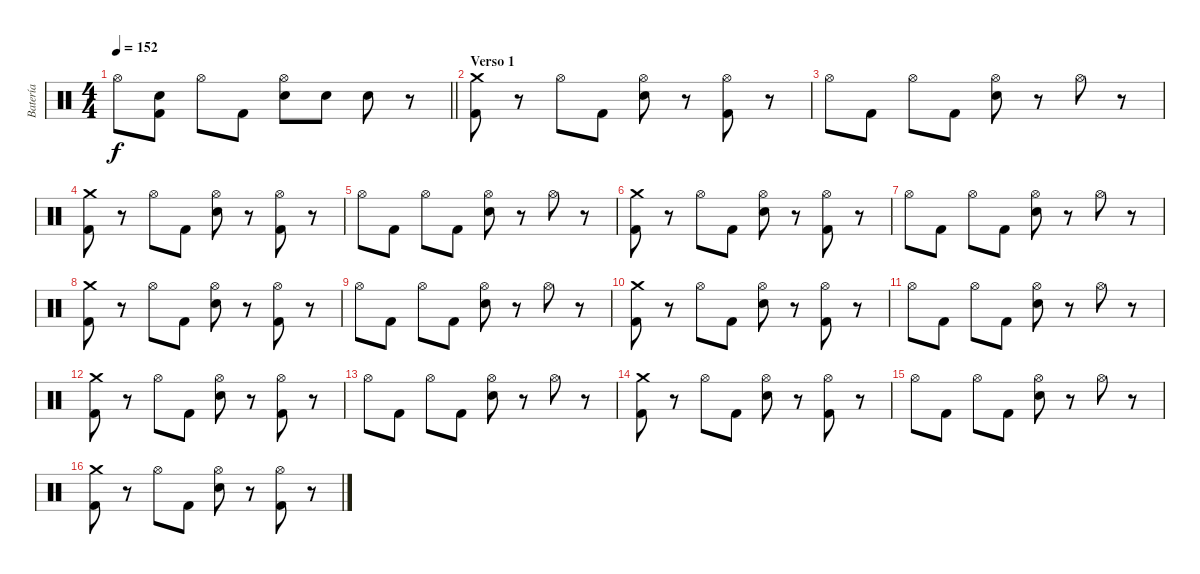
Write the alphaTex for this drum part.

\track ("Batería" "Batería") {instrument percussion}
\staff {score}
\articulation defaults
\ts (4 4)
\tempo 152
\clef neutral
\barLineRight lightlight
\ks c "Hi-Hat (open)".8{dy f}
("Snare (hit) 2" "Kick (hit) 2").8 "Hi-Hat (open)".8 "Kick (hit) 2".8 ("Hi-Hat (open)" "Snare (hit) 2").8 "Snare (hit) 2".8 "Snare (hit) 2".8 r.8 |
\section ("" "Verso 1")
("Crash medium (hit)" "Kick (hit) 2").8 r.8 "Hi-Hat (open)".8 "Kick (hit) 2".8 ("Hi-Hat (open)" "Snare (hit) 2").8 r.8 ("Hi-Hat (open)" "Kick (hit) 2").8 r.8 |
"Hi-Hat (open)".8 "Kick (hit) 2".8 "Hi-Hat (open)".8 "Kick (hit) 2".8 ("Hi-Hat (open)" "Snare (hit) 2").8 r.8 "Hi-Hat (open)".8 r.8 |
("Crash medium (hit)" "Kick (hit) 2").8 r.8 "Hi-Hat (open)".8 "Kick (hit) 2".8 ("Hi-Hat (open)" "Snare (hit) 2").8 r.8 ("Hi-Hat (open)" "Kick (hit) 2").8 r.8 |
"Hi-Hat (open)".8 "Kick (hit) 2".8 "Hi-Hat (open)".8 "Kick (hit) 2".8 ("Hi-Hat (open)" "Snare (hit) 2").8 r.8 "Hi-Hat (open)".8 r.8 |
("Crash medium (hit)" "Kick (hit) 2").8 r.8 "Hi-Hat (open)".8 "Kick (hit) 2".8 ("Hi-Hat (open)" "Snare (hit) 2").8 r.8 ("Hi-Hat (open)" "Kick (hit) 2").8 r.8 |
"Hi-Hat (open)".8 "Kick (hit) 2".8 "Hi-Hat (open)".8 "Kick (hit) 2".8 ("Hi-Hat (open)" "Snare (hit) 2").8 r.8 "Hi-Hat (open)".8 r.8 |
("Crash medium (hit)" "Kick (hit) 2").8 r.8 "Hi-Hat (open)".8 "Kick (hit) 2".8 ("Hi-Hat (open)" "Snare (hit) 2").8 r.8 ("Hi-Hat (open)" "Kick (hit) 2").8 r.8 |
"Hi-Hat (open)".8 "Kick (hit) 2".8 "Hi-Hat (open)".8 "Kick (hit) 2".8 ("Hi-Hat (open)" "Snare (hit) 2").8 r.8 "Hi-Hat (open)".8 r.8 |
("Crash medium (hit)" "Kick (hit) 2").8 r.8 "Hi-Hat (open)".8 "Kick (hit) 2".8 ("Hi-Hat (open)" "Snare (hit) 2").8 r.8 ("Hi-Hat (open)" "Kick (hit) 2").8 r.8 |
"Hi-Hat (open)".8 "Kick (hit) 2".8 "Hi-Hat (open)".8 "Kick (hit) 2".8 ("Hi-Hat (open)" "Snare (hit) 2").8 r.8 "Hi-Hat (open)".8 r.8 |
("Crash medium (hit)" "Kick (hit) 2").8 r.8 "Hi-Hat (open)".8 "Kick (hit) 2".8 ("Hi-Hat (open)" "Snare (hit) 2").8 r.8 ("Hi-Hat (open)" "Kick (hit) 2").8 r.8 |
"Hi-Hat (open)".8 "Kick (hit) 2".8 "Hi-Hat (open)".8 "Kick (hit) 2".8 ("Hi-Hat (open)" "Snare (hit) 2").8 r.8 "Hi-Hat (open)".8 r.8 |
("Crash medium (hit)" "Kick (hit) 2").8 r.8 "Hi-Hat (open)".8 "Kick (hit) 2".8 ("Hi-Hat (open)" "Snare (hit) 2").8 r.8 ("Hi-Hat (open)" "Kick (hit) 2").8 r.8 |
"Hi-Hat (open)".8 "Kick (hit) 2".8 "Hi-Hat (open)".8 "Kick (hit) 2".8 ("Hi-Hat (open)" "Snare (hit) 2").8 r.8 "Hi-Hat (open)".8 r.8 |
("Crash medium (hit)" "Kick (hit) 2").8 r.8 "Hi-Hat (open)".8 "Kick (hit) 2".8 ("Hi-Hat (open)" "Snare (hit) 2").8 r.8 ("Hi-Hat (open)" "Kick (hit) 2").8 r.8
